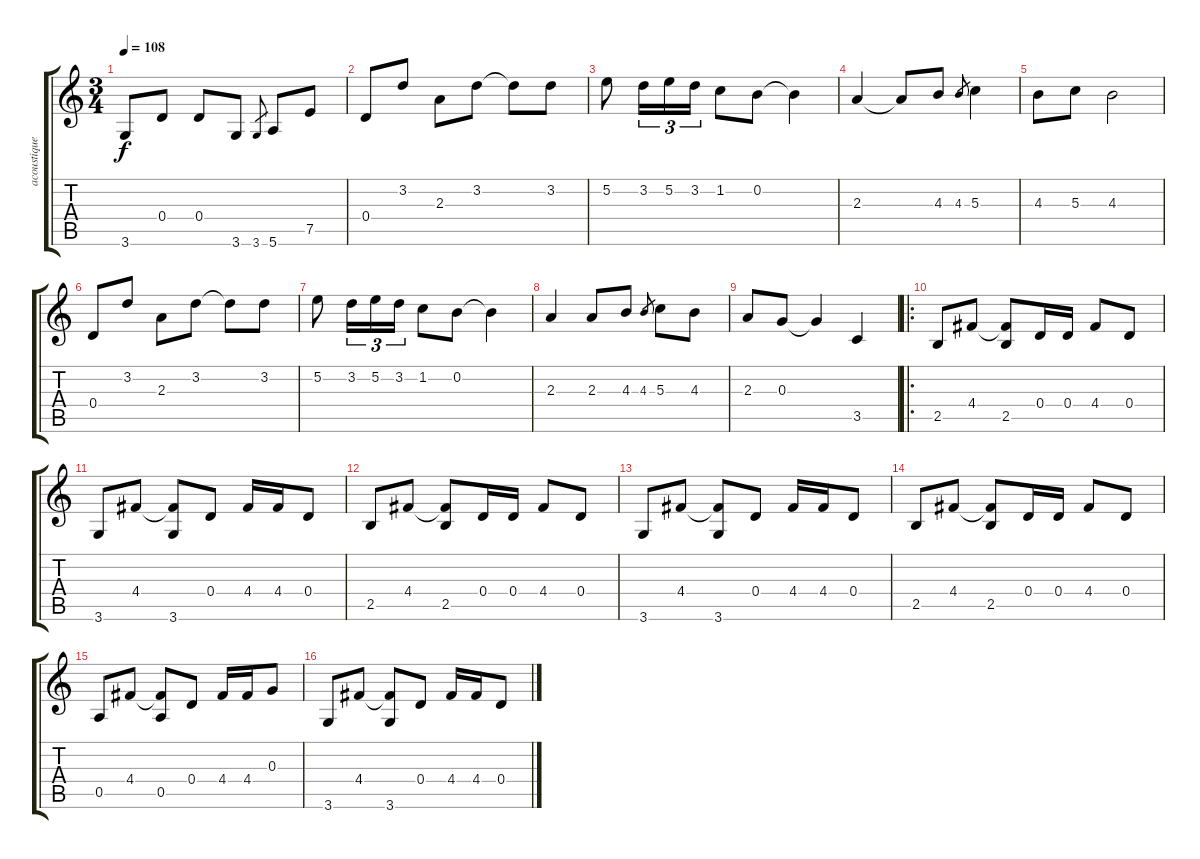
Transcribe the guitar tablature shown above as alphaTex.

\track ("acoustique 1" "acoustique") {instrument acousticguitarsteel}
\staff {score tabs}
\tuning (E4 B3 G3 D3 A2 E2) {hide}
\ts (3 4)
\tempo 108
\clef g2
\ks c
3.6.8{dy f} 0.4.8 0.4.8 3.6.8 3.6.8{gr} 5.6.8 7.5.8 |
0.4.8{balance 15} 3.2.8 2.3.8 3.2.8 3.2{t}.8 3.2.8 |
5.2.8 3.2.16{tu (3 2)} 5.2.16{tu (3 2)} 3.2.16{tu (3 2)} 1.2.8 0.2.8 0.2{t}.4 |
2.3.4 2.3{t}.8 4.3.8 4.3.8{gr} 5.3.4 |
4.3.8 5.3.8 4.3.2 |
0.4.8{balance 15} 3.2.8 2.3.8 3.2.8 3.2{t}.8 3.2.8 |
5.2.8 3.2.16{tu (3 2)} 5.2.16{tu (3 2)} 3.2.16{tu (3 2)} 1.2.8 0.2.8 0.2{t}.4 |
2.3.4 2.3.8 4.3.8 4.3.8{gr} 5.3.8 4.3.8 |
2.3.8 0.3.8 0.3{t}.4 3.5.4 |
\ro
2.5.8{balance 8 instrument acousticguitarnylon} 4.4.8 (4.4{t} 2.5).8 0.4.16 0.4.16 4.4.8 0.4.8 |
3.6.8 4.4.8 (4.4{t} 3.6).8 0.4.8 4.4.16 4.4.16 0.4.8 |
2.5.8 4.4.8 (4.4{t} 2.5).8 0.4.16 0.4.16 4.4.8 0.4.8 |
3.6.8 4.4.8 (4.4{t} 3.6).8 0.4.8 4.4.16 4.4.16 0.4.8 |
2.5.8 4.4.8 (4.4{t} 2.5).8 0.4.16 0.4.16 4.4.8 0.4.8 |
0.5.8 4.4.8 (4.4{t} 0.5).8 0.4.8 4.4.16 4.4.16 0.3.8 |
3.6.8 4.4.8 (4.4{t} 3.6).8 0.4.8 4.4.16 4.4.16 0.4.8
